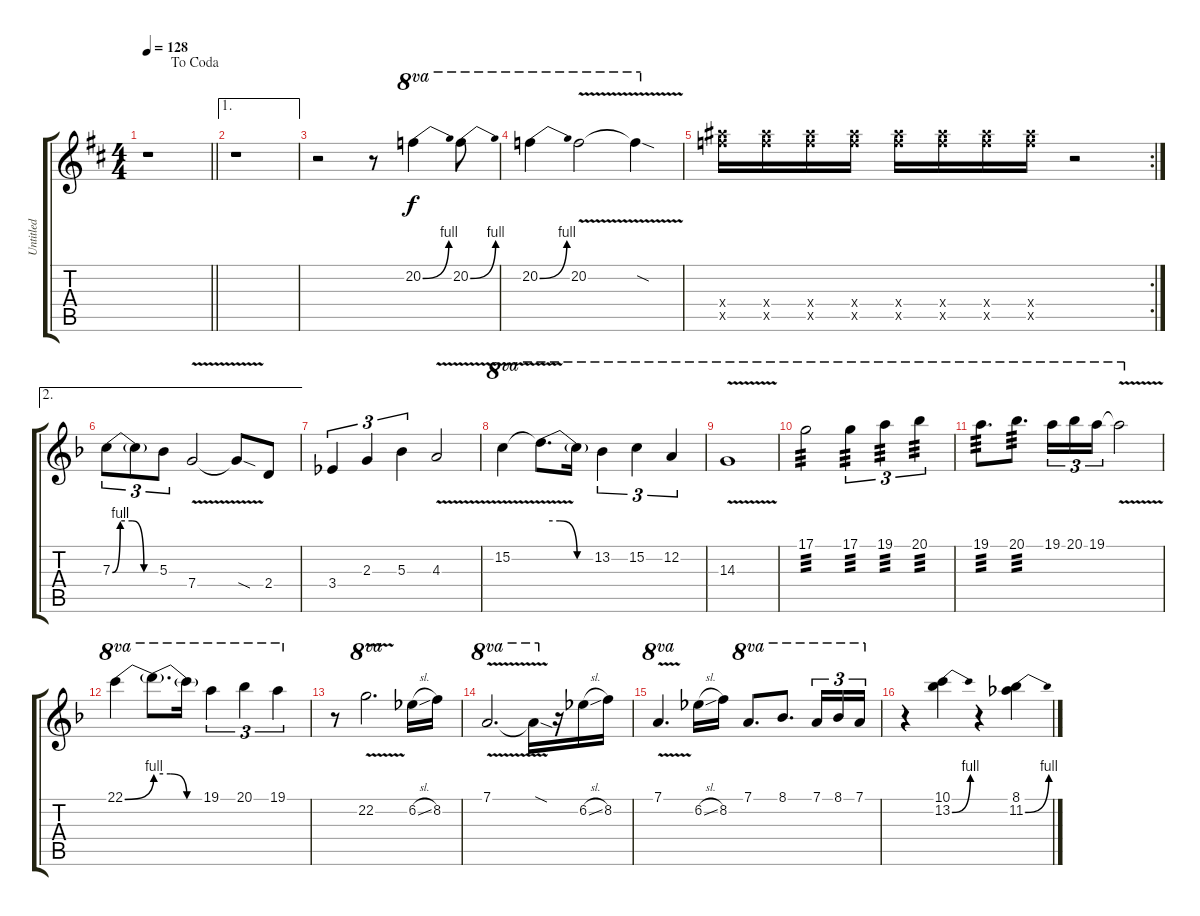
\track ("Untitled" "Untitled") {instrument distortionguitar}
\staff {score tabs}
\tuning (D4 A3 F3 C3 G2 D2) {hide}
\ts (4 4)
\jump dacoda
\tempo 128
\clef g2
\barLineRight lightlight
\ks d
r.1{dy f} |
\ae 1
r.1 |
r.2 r.8 20.2{be (bend 0 0 60 4)}.4{ot 8va} 20.2{be (bend 0 0 60 4)}.8{ot 8va} |
20.2{be (bend 0 0 60 4)}.4{ot 8va} 20.2{v}.2{ot 8va} 20.2{sod t}.4{ot 8va} |
\rc 2
(22.4{x} 22.5{x}).16 (22.4{x} 22.5{x}).16 (22.4{x} 22.5{x}).16 (22.4{x} 22.5{x}).16 (22.4{x} 22.5{x}).16 (22.4{x} 22.5{x}).16 (22.4{x} 22.5{x}).16 (22.4{x} 22.5{x}).16 r.2 |
\ae 2
\ks f
7.3{be (custom 0 0 10 4 25 4 40 0 60 0)}.8{tu (3 2)} 7.3{t}.8{tu (3 2)} 5.3.8{tu (3 2)} 7.4{v}.2 7.4{sod t}.8 2.4.8 |
3.4.4{tu (3 2)} 2.3.4{tu (3 2)} 5.3.4{tu (3 2)} 4.3{v}.2 |
15.2{v}.4{ot 8va} 15.2{be (custom 0 4 20 4 40 0 60 0) t}.8{d ot 8va} 15.2{t}.16{ot 8va} 13.2.4{tu (3 2) ot 8va} 15.2.4{tu (3 2) ot 8va} 12.2.4{tu (3 2) ot 8va} |
14.3{v}.1{ot 8va} |
17.1.2{ot 8va tp 3} 17.1.4{tu (3 2) ot 8va tp 3} 19.1.4{tu (3 2) ot 8va tp 3} 20.1.4{tu (3 2) ot 8va tp 3} |
19.1.8{d ot 8va tp 3} 20.1.8{d ot 8va tp 3} 19.1.16{tu (3 2) ot 8va} 20.1.16{tu (3 2) ot 8va} 19.1.16{tu (3 2) ot 8va} 19.1{v t}.2{ot 8va} |
22.1{be (bend 0 0 60 4)}.4{ot 8va} 22.1{be (custom 0 4 20 4 40 0 60 0) t}.8{d ot 8va} 22.1{t}.16{ot 8va} 19.1.4{tu (3 2) ot 8va} 20.1.4{tu (3 2) ot 8va} 19.1.4{tu (3 2) ot 8va} |
r.8 22.2{v}.2{d ot 8va} 6.2{sl}.16 8.2.16 |
7.1{v}.2{d ot 8va} 7.1{sod t}.16{ot 8va} r.16 6.2{sl}.16 8.2.16 |
7.1{v}.4{d ot 8va} 6.2{sl}.16 8.2.16 7.1.8{d ot 8va} 8.1.8{d ot 8va} 7.1.16{tu (3 2) ot 8va} 8.1.16{tu (3 2) ot 8va} 7.1.16{tu (3 2) ot 8va} |
r.4 (10.1 13.2{be (bend 0 0 60 4)}).4 r.4 (8.1 11.2{be (bend 0 0 60 4)}).4
